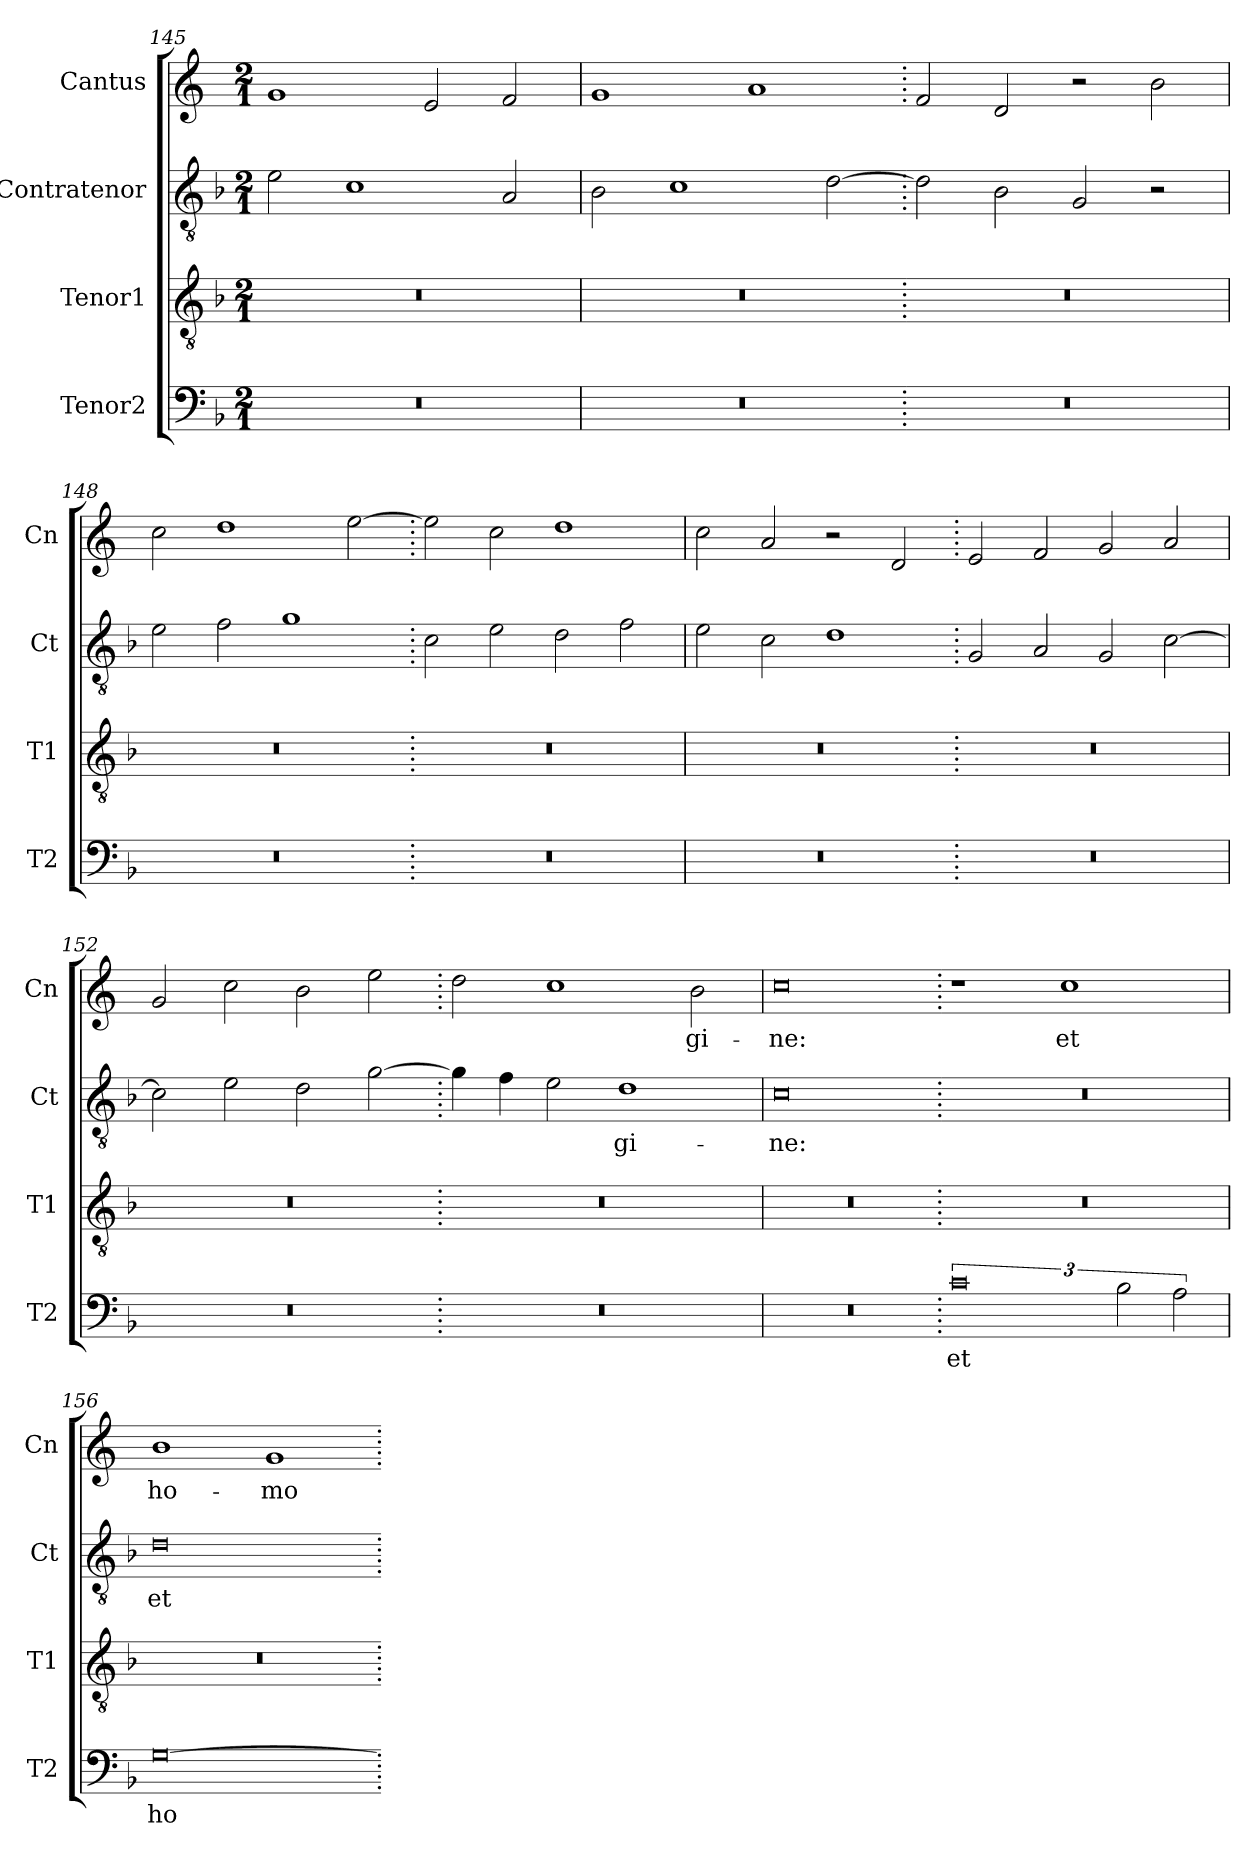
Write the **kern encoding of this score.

**kern	**text	**kern	**kern	**text	**kern	**text
*part4	*part4	*part3	*part2	*part2	*part1	*part1
*staff4	*staff4	*staff3	*staff2	*staff2	*staff1	*staff1
*I"Tenor2	*	*I"Tenor1	*I"Contratenor	*	*I"Cantus	*
*I'T2	*	*I'T1	*I'Ct	*	*I'Cn	*
*clefF4	*	*clefGv2	*clefGv2	*	*clefG2	*
*k[b-]	*	*k[b-]	*k[b-]	*	*k[]	*
*M2/1	*	*M2/1	*M2/1	*	*M2/1	*
=145	=145	=145	=145	=145	=145	=145
0r	.	0r	2e\	.	1g	.
.	.	.	1c	.	.	.
.	.	.	.	.	2e/	.
.	.	.	2A/	.	2f/	.
=146	=146	=146	=146	=146	=146	=146
0r	.	0r	2B-\	.	1g	.
.	.	.	1c	.	.	.
.	.	.	.	.	1a	.
.	.	.	[2d\	.	.	.
=147.	=147.	=147.	=147.	=147.	=147.	=147.
0r	.	0r	2d\]	.	2f/	.
.	.	.	2B-\	.	2d/	.
.	.	.	2G/	.	2r	.
.	.	.	2r	.	2b\	.
=148	=148	=148	=148	=148	=148	=148
0r	.	0r	2e\	.	2cc\	.
.	.	.	2f\	.	1dd	.
.	.	.	1g	.	.	.
.	.	.	.	.	[2ee\	.
=149.	=149.	=149.	=149.	=149.	=149.	=149.
0r	.	0r	2c\	.	2ee\]	.
.	.	.	2e\	.	2cc\	.
.	.	.	2d\	.	1dd	.
.	.	.	2f\	.	.	.
=150	=150	=150	=150	=150	=150	=150
0r	.	0r	2e\	.	2cc\	.
.	.	.	2c\	.	2a/	.
.	.	.	1d	.	2r	.
.	.	.	.	.	2d/	.
=151.	=151.	=151.	=151.	=151.	=151.	=151.
0r	.	0r	2G/	.	2e/	.
.	.	.	2A/	.	2f/	.
.	.	.	2G/	.	2g/	.
.	.	.	[2c\	.	2a/	.
=152	=152	=152	=152	=152	=152	=152
0r	.	0r	2c\]	.	2g/	.
.	.	.	2e\	.	2cc\	.
.	.	.	2d\	.	2b\	.
.	.	.	[2g\	.	2ee\	.
=153.	=153.	=153.	=153.	=153.	=153.	=153.
0r	.	0r	4g\]	.	2dd\	.
.	.	.	4f\	.	.	.
.	.	.	2e\	.	1cc	.
.	.	.	1d	-gi-	.	.
.	.	.	.	.	2b\	-gi-
=154	=154	=154	=154	=154	=154	=154
0r	.	0r	0c	-ne:	0cc	-ne:
=155.	=155.	=155.	=155.	=155.	=155.	=155.
3%4c	et	0r	0r	.	1r	.
.	.	.	.	.	1cc	et
3B-\	.	.	.	.	.	.
3A\	.	.	.	.	.	.
=156	=156	=156	=156	=156	=156	=156
[0G	ho-	0r	0d	et	1b	ho-
.	.	.	.	.	1g	-mo
=.	=.	=.	=.	=.	=.	=.
*-	*-	*-	*-	*-	*-	*-
